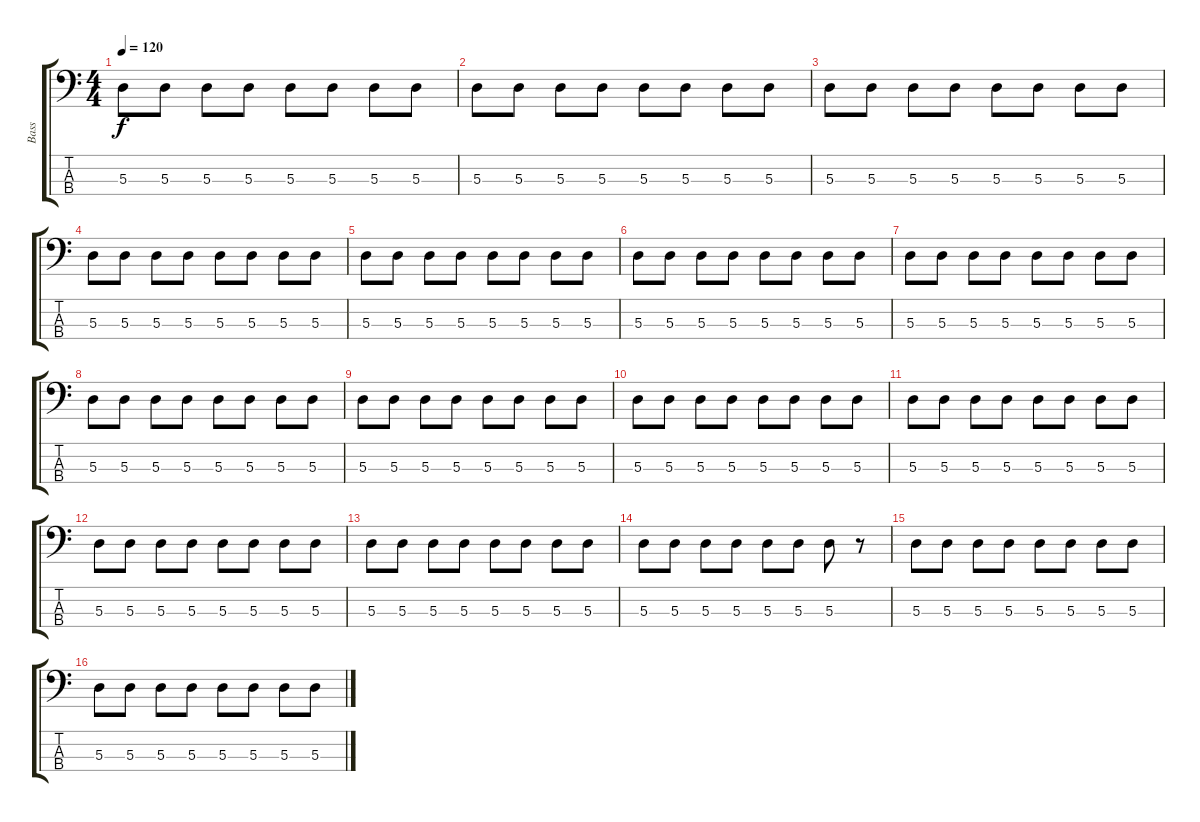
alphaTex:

\track ("Bass" "Bass") {instrument acousticbass}
\staff {score tabs}
\tuning (G2 D2 A1 E1) {hide}
\ts (4 4)
\tempo 120
\clef f4
\ks c
5.3.8{dy f} 5.3.8 5.3.8 5.3.8 5.3.8 5.3.8 5.3.8 5.3.8 |
5.3.8 5.3.8 5.3.8 5.3.8 5.3.8 5.3.8 5.3.8 5.3.8 |
5.3.8 5.3.8 5.3.8 5.3.8 5.3.8 5.3.8 5.3.8 5.3.8 |
5.3.8 5.3.8 5.3.8 5.3.8 5.3.8 5.3.8 5.3.8 5.3.8 |
5.3.8 5.3.8 5.3.8 5.3.8 5.3.8 5.3.8 5.3.8 5.3.8 |
5.3.8 5.3.8 5.3.8 5.3.8 5.3.8 5.3.8 5.3.8 5.3.8 |
5.3.8 5.3.8 5.3.8 5.3.8 5.3.8 5.3.8 5.3.8 5.3.8 |
5.3.8 5.3.8 5.3.8 5.3.8 5.3.8 5.3.8 5.3.8 5.3.8 |
5.3.8 5.3.8 5.3.8 5.3.8 5.3.8 5.3.8 5.3.8 5.3.8 |
5.3.8 5.3.8 5.3.8 5.3.8 5.3.8 5.3.8 5.3.8 5.3.8 |
5.3.8 5.3.8 5.3.8 5.3.8 5.3.8 5.3.8 5.3.8 5.3.8 |
5.3.8 5.3.8 5.3.8 5.3.8 5.3.8 5.3.8 5.3.8 5.3.8 |
5.3.8 5.3.8 5.3.8 5.3.8 5.3.8 5.3.8 5.3.8 5.3.8 |
5.3.8 5.3.8 5.3.8 5.3.8 5.3.8 5.3.8 5.3.8 r.8 |
5.3.8 5.3.8 5.3.8 5.3.8 5.3.8 5.3.8 5.3.8 5.3.8 |
5.3.8 5.3.8 5.3.8 5.3.8 5.3.8 5.3.8 5.3.8 5.3.8
